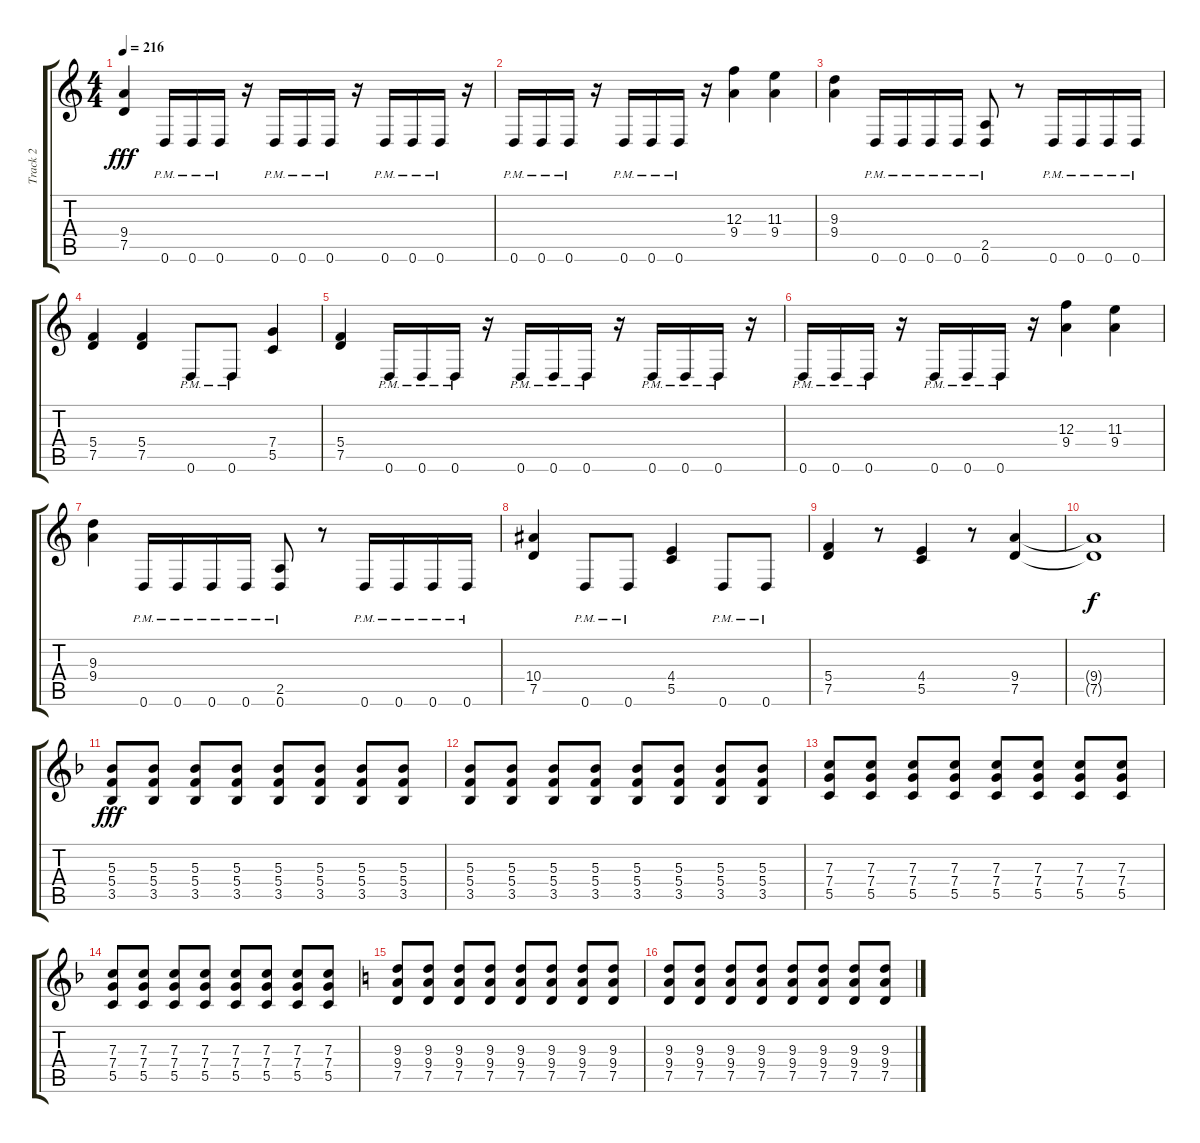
\track ("Track 2" "Track 2") {instrument distortionguitar}
\staff {score tabs}
\tuning (D4 A3 F3 C3 G2 D2) {hide}
\ts (4 4)
\tempo 216
\clef g2
\ks c
(9.4 7.5).4{dy fff} 0.6{pm}.16 0.6{pm}.16 0.6{pm}.16 r.16 0.6{pm}.16 0.6{pm}.16 0.6{pm}.16 r.16 0.6{pm}.16 0.6{pm}.16 0.6{pm}.16 r.16 |
0.6{pm}.16 0.6{pm}.16 0.6{pm}.16 r.16 0.6{pm}.16 0.6{pm}.16 0.6{pm}.16 r.16 (12.3 9.4).4 (11.3 9.4).4 |
(9.3 9.4).4 0.6{pm}.16 0.6{pm}.16 0.6{pm}.16 0.6{pm}.16 (2.5{pm} 0.6{pm}).8 r.8 0.6{pm}.16 0.6{pm}.16 0.6{pm}.16 0.6{pm}.16 |
(5.4 7.5).4 (5.4 7.5).4 0.6{pm}.8 0.6{pm}.8 (7.4 5.5).4 |
(5.4 7.5).4 0.6{pm}.16 0.6{pm}.16 0.6{pm}.16 r.16 0.6{pm}.16 0.6{pm}.16 0.6{pm}.16 r.16 0.6{pm}.16 0.6{pm}.16 0.6{pm}.16 r.16 |
0.6{pm}.16 0.6{pm}.16 0.6{pm}.16 r.16 0.6{pm}.16 0.6{pm}.16 0.6{pm}.16 r.16 (12.3 9.4).4 (11.3 9.4).4 |
(9.3 9.4).4 0.6{pm}.16 0.6{pm}.16 0.6{pm}.16 0.6{pm}.16 (2.5{pm} 0.6{pm}).8 r.8 0.6{pm}.16 0.6{pm}.16 0.6{pm}.16 0.6{pm}.16 |
(10.4 7.5).4 0.6{pm}.8 0.6{pm}.8 (4.4 5.5).4 0.6{pm}.8 0.6{pm}.8 |
(5.4 7.5).4 r.8 (4.4 5.5).4 r.8 (9.4 7.5).4 |
(9.4{t} 7.5{t}).1{dy f} |
\ks f
(5.3 5.4 3.5).8{dy fff} (5.3 5.4 3.5).8 (5.3 5.4 3.5).8 (5.3 5.4 3.5).8 (5.3 5.4 3.5).8 (5.3 5.4 3.5).8 (5.3 5.4 3.5).8 (5.3 5.4 3.5).8 |
(5.3 5.4 3.5).8 (5.3 5.4 3.5).8 (5.3 5.4 3.5).8 (5.3 5.4 3.5).8 (5.3 5.4 3.5).8 (5.3 5.4 3.5).8 (5.3 5.4 3.5).8 (5.3 5.4 3.5).8 |
(7.3 7.4 5.5).8 (7.3 7.4 5.5).8 (7.3 7.4 5.5).8 (7.3 7.4 5.5).8 (7.3 7.4 5.5).8 (7.3 7.4 5.5).8 (7.3 7.4 5.5).8 (7.3 7.4 5.5).8 |
(7.3 7.4 5.5).8 (7.3 7.4 5.5).8 (7.3 7.4 5.5).8 (7.3 7.4 5.5).8 (7.3 7.4 5.5).8 (7.3 7.4 5.5).8 (7.3 7.4 5.5).8 (7.3 7.4 5.5).8 |
\ks c
(9.3 9.4 7.5).8 (9.3 9.4 7.5).8 (9.3 9.4 7.5).8 (9.3 9.4 7.5).8 (9.3 9.4 7.5).8 (9.3 9.4 7.5).8 (9.3 9.4 7.5).8 (9.3 9.4 7.5).8 |
(9.3 9.4 7.5).8 (9.3 9.4 7.5).8 (9.3 9.4 7.5).8 (9.3 9.4 7.5).8 (9.3 9.4 7.5).8 (9.3 9.4 7.5).8 (9.3 9.4 7.5).8 (9.3 9.4 7.5).8
